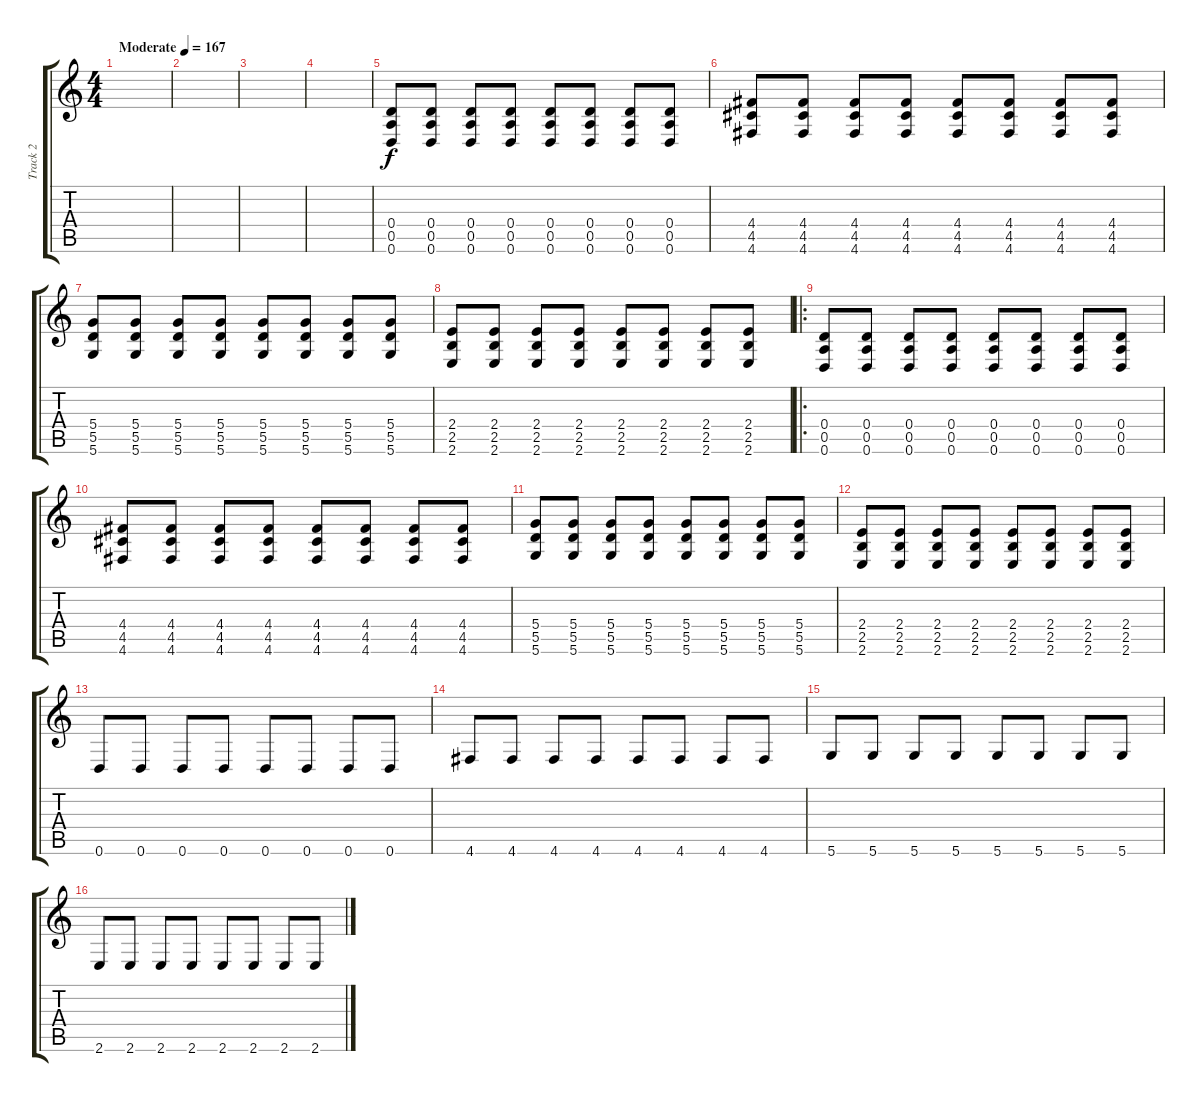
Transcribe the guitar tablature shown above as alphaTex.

\track ("Track 2" "Track 2") {instrument distortionguitar}
\staff {score tabs}
\tuning (E4 B3 G3 D3 A2 D2) {hide}
\ts (4 4)
\tempo (167 "Moderate")
\clef g2
\ks c
|
|
|
|
(0.4 0.5 0.6).8 (0.4 0.5 0.6).8 (0.4 0.5 0.6).8 (0.4 0.5 0.6).8 (0.4 0.5 0.6).8 (0.4 0.5 0.6).8 (0.4 0.5 0.6).8 (0.4 0.5 0.6).8 |
(4.4 4.5 4.6).8 (4.4 4.5 4.6).8 (4.4 4.5 4.6).8 (4.4 4.5 4.6).8 (4.4 4.5 4.6).8 (4.4 4.5 4.6).8 (4.4 4.5 4.6).8 (4.4 4.5 4.6).8 |
(5.4 5.5 5.6).8 (5.4 5.5 5.6).8 (5.4 5.5 5.6).8 (5.4 5.5 5.6).8 (5.4 5.5 5.6).8 (5.4 5.5 5.6).8 (5.4 5.5 5.6).8 (5.4 5.5 5.6).8 |
(2.4 2.5 2.6).8 (2.4 2.5 2.6).8 (2.4 2.5 2.6).8 (2.4 2.5 2.6).8 (2.4 2.5 2.6).8 (2.4 2.5 2.6).8 (2.4 2.5 2.6).8 (2.4 2.5 2.6).8 |
\ro
(0.4 0.5 0.6).8 (0.4 0.5 0.6).8 (0.4 0.5 0.6).8 (0.4 0.5 0.6).8 (0.4 0.5 0.6).8 (0.4 0.5 0.6).8 (0.4 0.5 0.6).8 (0.4 0.5 0.6).8 |
(4.4 4.5 4.6).8 (4.4 4.5 4.6).8 (4.4 4.5 4.6).8 (4.4 4.5 4.6).8 (4.4 4.5 4.6).8 (4.4 4.5 4.6).8 (4.4 4.5 4.6).8 (4.4 4.5 4.6).8 |
(5.4 5.5 5.6).8 (5.4 5.5 5.6).8 (5.4 5.5 5.6).8 (5.4 5.5 5.6).8 (5.4 5.5 5.6).8 (5.4 5.5 5.6).8 (5.4 5.5 5.6).8 (5.4 5.5 5.6).8 |
(2.4 2.5 2.6).8 (2.4 2.5 2.6).8 (2.4 2.5 2.6).8 (2.4 2.5 2.6).8 (2.4 2.5 2.6).8 (2.4 2.5 2.6).8 (2.4 2.5 2.6).8 (2.4 2.5 2.6).8 |
0.6.8 0.6.8 0.6.8 0.6.8 0.6.8 0.6.8 0.6.8 0.6.8 |
4.6.8 4.6.8 4.6.8 4.6.8 4.6.8 4.6.8 4.6.8 4.6.8 |
5.6.8 5.6.8 5.6.8 5.6.8 5.6.8 5.6.8 5.6.8 5.6.8 |
2.6.8 2.6.8 2.6.8 2.6.8 2.6.8 2.6.8 2.6.8 2.6.8
